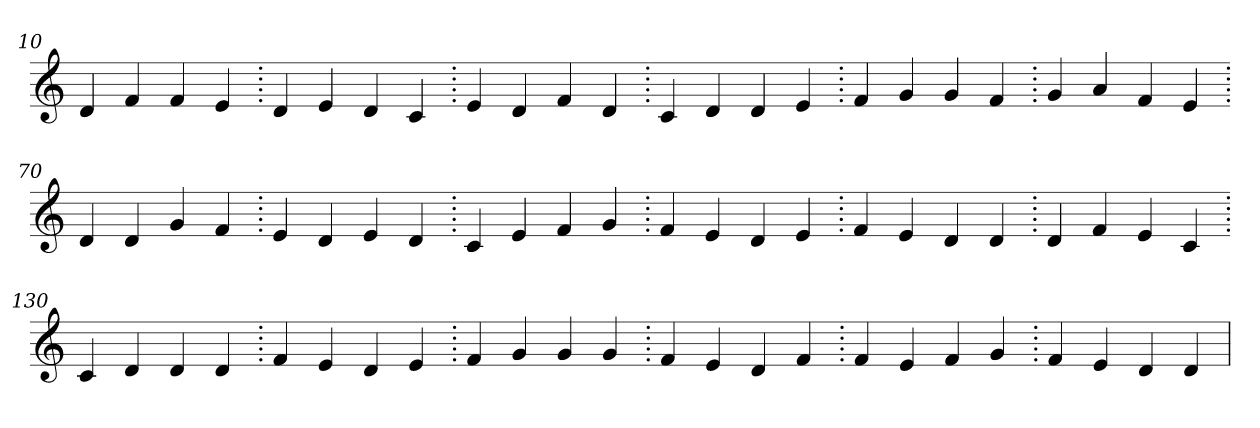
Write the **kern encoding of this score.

**kern
*part1
*staff1
*clefG2
=10.
4d
4f
4f
4e
=20.
4d
4e
4d
4c
=30.
4e
4d
4f
4d
=40.
4c
4d
4d
4e
=50.
4f
4g
4g
4f
=60.
4g
4a
4f
4e
=70.
4d
4d
4g
4f
=80.
4e
4d
4e
4d
=90.
4c
4e
4f
4g
=100.
4f
4e
4d
4e
=110.
4f
4e
4d
4d
=120.
4d
4f
4e
4c
=130.
4c
4d
4d
4d
=140.
4f
4e
4d
4e
=150.
4f
4g
4g
4g
=160.
4f
4e
4d
4f
=170.
4f
4e
4f
4g
=180.
4f
4e
4d
4d
=
*-
